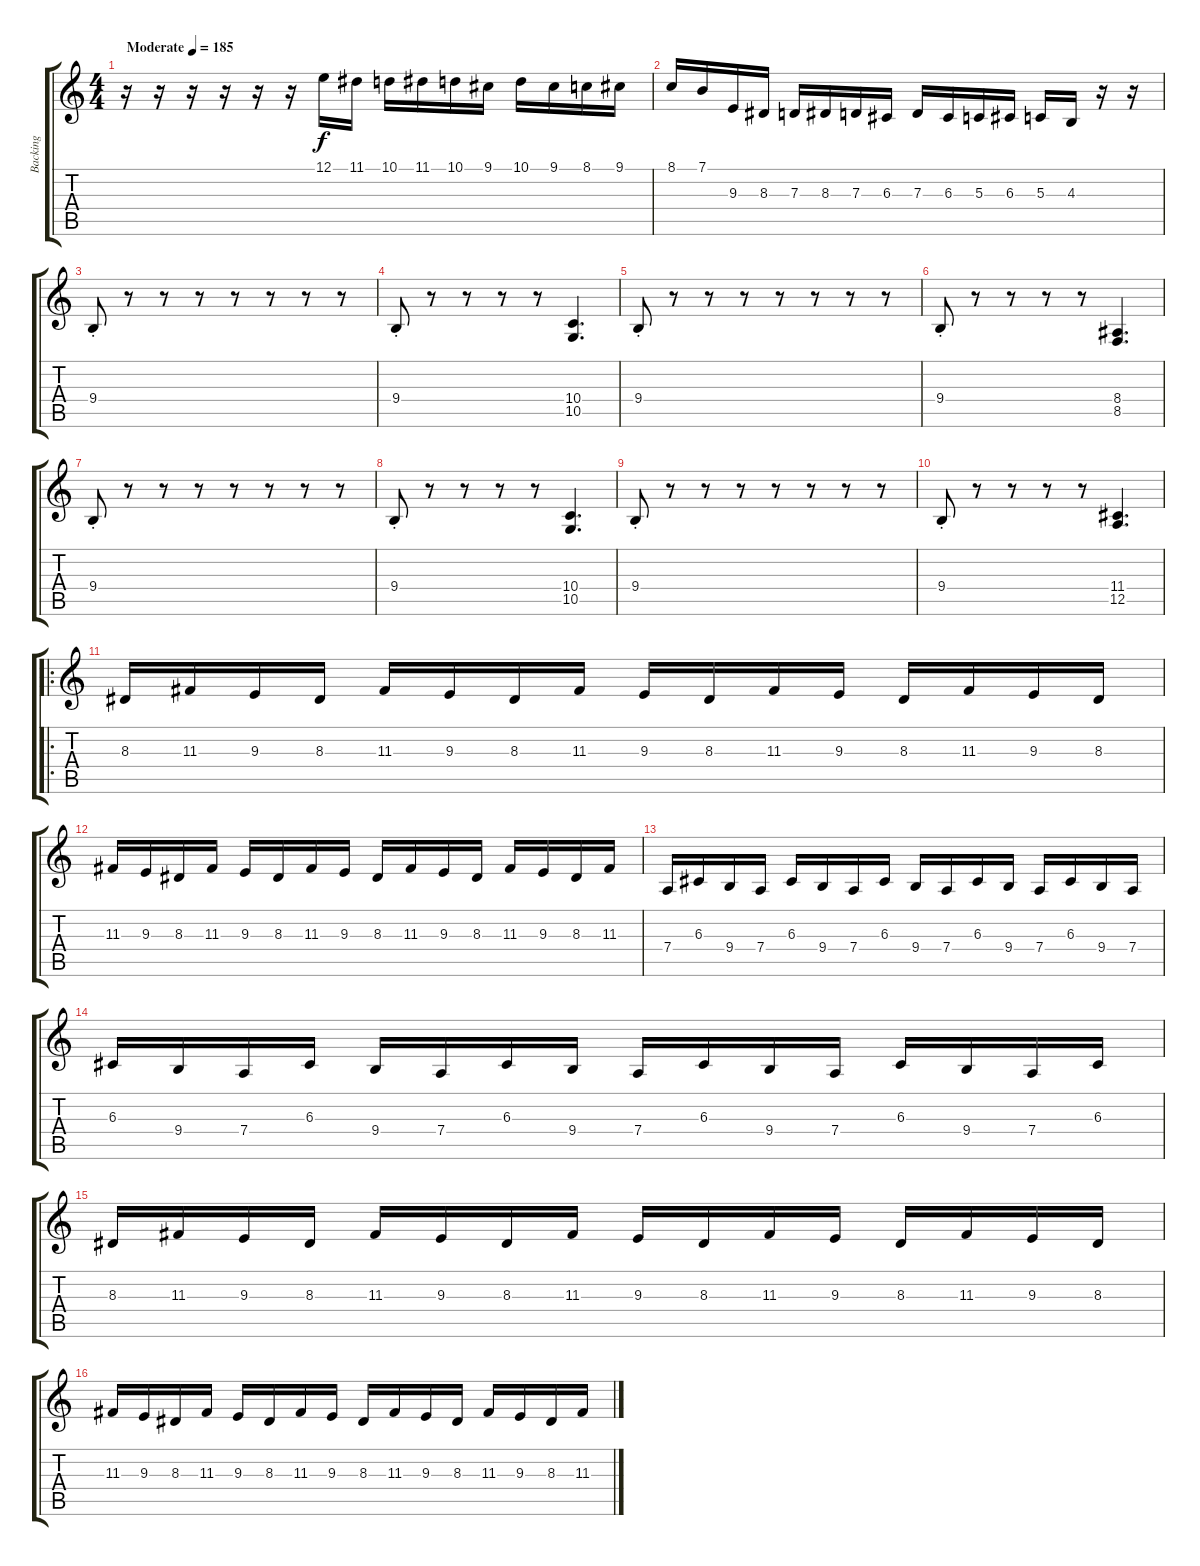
\track ("Backing" "Backing") {instrument lead2sawtooth}
\staff {score tabs}
\tuning (E4 B3 G3 D3 A2 E2) {hide}
\ts (4 4)
\tempo (185 "Moderate")
\clef g2
\ks c
r.16{dy f instrument lead2sawtooth} r.16 r.16 r.16 r.16 r.16 12.1.16 11.1.16 10.1.16 11.1.16 10.1.16 9.1.16 10.1.16 9.1.16 8.1.16 9.1.16 |
8.1.16 7.1.16 9.3.16 8.3.16 7.3.16 8.3.16 7.3.16 6.3.16 7.3.16 6.3.16 5.3.16 6.3.16 5.3.16 4.3.16 r.16 r.16 |
9.4{st}.8 r.8 r.8 r.8 r.8 r.8 r.8 r.8 |
9.4{st}.8 r.8 r.8 r.8 r.8 (10.4 10.5).4{d} |
9.4{st}.8 r.8 r.8 r.8 r.8 r.8 r.8 r.8 |
9.4{st}.8 r.8 r.8 r.8 r.8 (8.4 8.5).4{d} |
9.4{st}.8 r.8 r.8 r.8 r.8 r.8 r.8 r.8 |
9.4{st}.8 r.8 r.8 r.8 r.8 (10.4 10.5).4{d} |
9.4{st}.8 r.8 r.8 r.8 r.8 r.8 r.8 r.8 |
9.4{st}.8 r.8 r.8 r.8 r.8 (11.4 12.5).4{d} |
\ro
8.3.16 11.3.16 9.3.16 8.3.16 11.3.16 9.3.16 8.3.16 11.3.16 9.3.16 8.3.16 11.3.16 9.3.16 8.3.16 11.3.16 9.3.16 8.3.16 |
11.3.16 9.3.16 8.3.16 11.3.16 9.3.16 8.3.16 11.3.16 9.3.16 8.3.16 11.3.16 9.3.16 8.3.16 11.3.16 9.3.16 8.3.16 11.3.16 |
7.4.16 6.3.16 9.4.16 7.4.16 6.3.16 9.4.16 7.4.16 6.3.16 9.4.16 7.4.16 6.3.16 9.4.16 7.4.16 6.3.16 9.4.16 7.4.16 |
6.3.16 9.4.16 7.4.16 6.3.16 9.4.16 7.4.16 6.3.16 9.4.16 7.4.16 6.3.16 9.4.16 7.4.16 6.3.16 9.4.16 7.4.16 6.3.16 |
8.3.16 11.3.16 9.3.16 8.3.16 11.3.16 9.3.16 8.3.16 11.3.16 9.3.16 8.3.16 11.3.16 9.3.16 8.3.16 11.3.16 9.3.16 8.3.16 |
11.3.16 9.3.16 8.3.16 11.3.16 9.3.16 8.3.16 11.3.16 9.3.16 8.3.16 11.3.16 9.3.16 8.3.16 11.3.16 9.3.16 8.3.16 11.3.16
